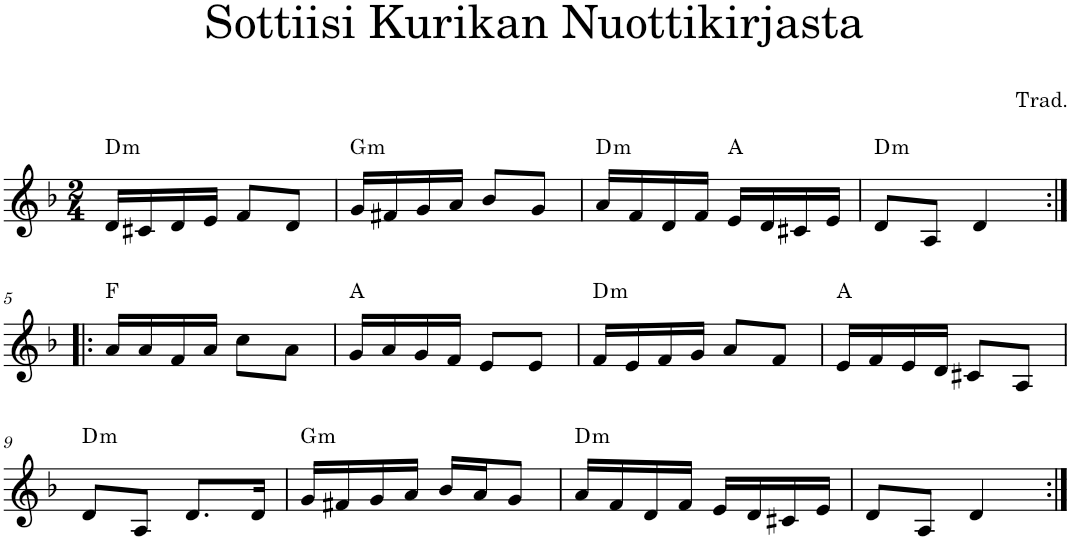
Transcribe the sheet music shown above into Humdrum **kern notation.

**kern	**harte
*part1	*part1
*staff1	*
*I"Violin	*
*I'Vln.	*
*clefG2	*
*k[b-]	*
*M2/4	*
=1	=1
!	!LO:H:kt=m
16d/LL	D:min
16c#X/	.
16d/	.
16e/JJ	.
8f/L	.
8d/J	.
=2	=2
!	!LO:H:kt=m
16g/LL	G:min
16f#X/	.
16g/	.
16a/JJ	.
8b-/L	.
8g/J	.
=3	=3
!	!LO:H:kt=m
16a/LL	D:min
16f/	.
16d/	.
16f/JJ	.
16e/LL	A:maj
16d/	.
16c#X/	.
16e/JJ	.
=4	=4
!	!LO:H:kt=m
8d/L	D:min
8A/J	.
4d/	.
!!LO:LB:g=z
=5:|!|:	=5:|!|:
16a/LL	F:maj
16a/	.
16f/	.
16a/JJ	.
8cc\L	.
8a\J	.
=6	=6
16g/LL	A:maj
16a/	.
16g/	.
16f/JJ	.
8e/L	.
8e/J	.
=7	=7
!	!LO:H:kt=m
16f/LL	D:min
16e/	.
16f/	.
16g/JJ	.
8a/L	.
8f/J	.
=8	=8
16e/LL	A:maj
16f/	.
16e/	.
16d/JJ	.
8c#X/L	.
8A/J	.
!!LO:LB:g=z
=9	=9
!	!LO:H:kt=m
8d/L	D:min
8A/J	.
8.d/L	.
16d/Jk	.
=10	=10
!	!LO:H:kt=m
16g/LL	G:min
16f#X/	.
16g/	.
16a/JJ	.
16b-/LL	.
16a/J	.
8g/J	.
=11	=11
!	!LO:H:kt=m
16a/LL	D:min
16f/	.
16d/	.
16f/JJ	.
16e/LL	.
16d/	.
16c#X/	.
16e/JJ	.
=12	=12
8d/L	.
8A/J	.
4d/	.
=:|!	=:|!
*-	*-
